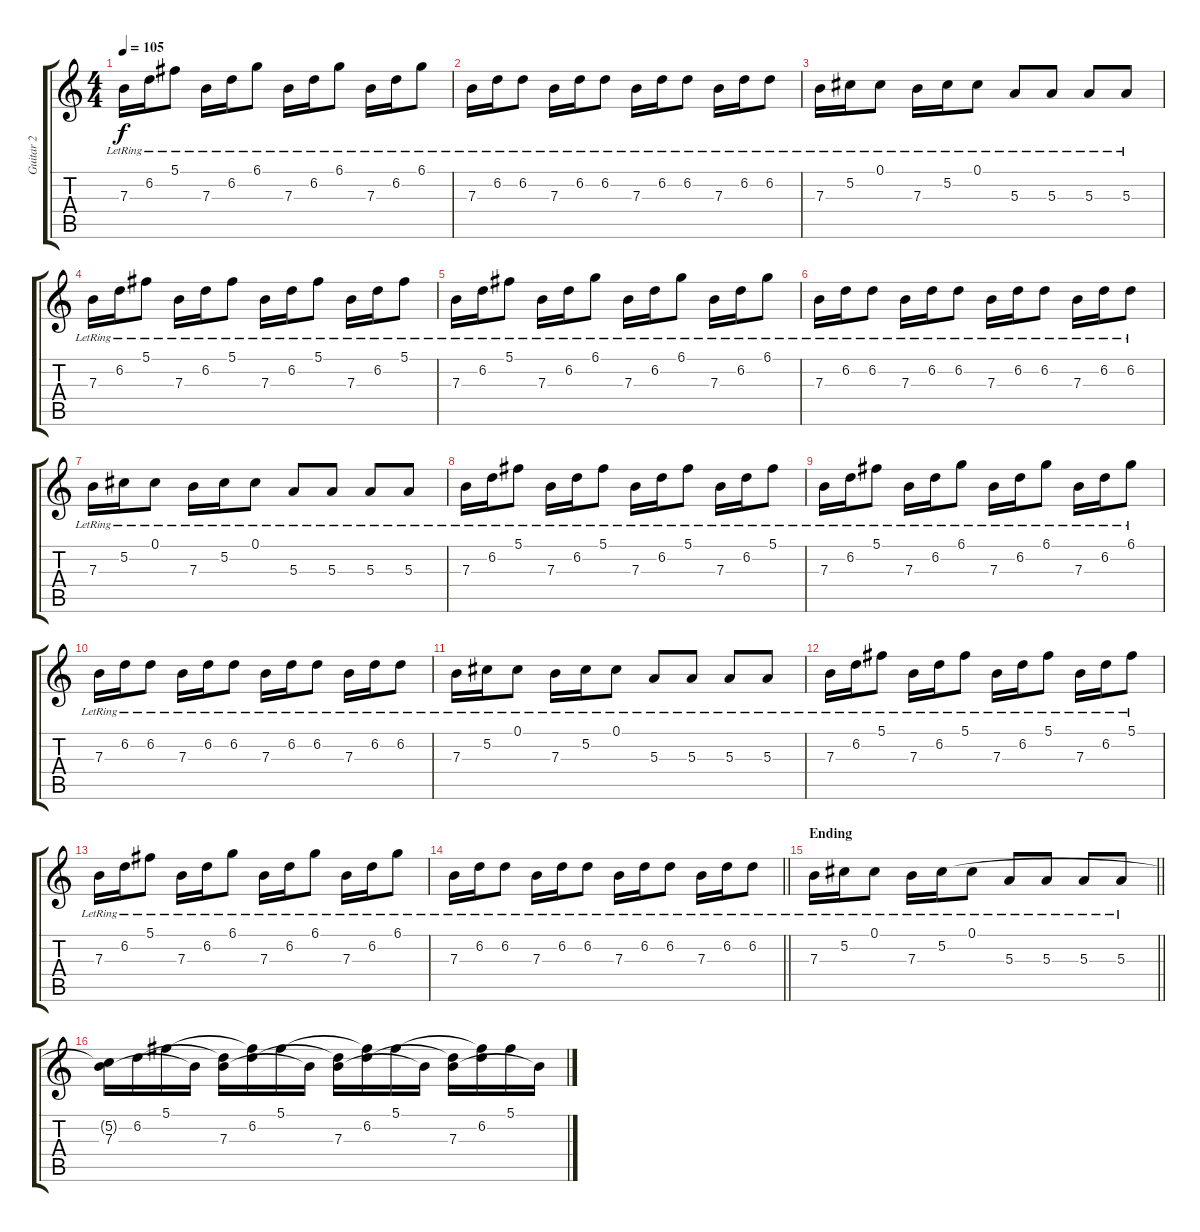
\track ("Guitar 2" "Guitar 2") {instrument overdrivenguitar}
\staff {score tabs}
\tuning (Db4 Ab3 E3 B2 Gb2 B1) {hide}
\ts (4 4)
\tempo 105
\clef g2
\ks c
7.3{lr}.16{dy f volume 7 instrument electricguitarjazz} 6.2{lr}.16 5.1{lr}.8 7.3{lr}.16 6.2{lr}.16 6.1{lr}.8 7.3{lr}.16 6.2{lr}.16 6.1{lr}.8 7.3{lr}.16 6.2{lr}.16 6.1{lr}.8 |
7.3{lr}.16{volume 7 instrument electricguitarjazz} 6.2{lr}.16 6.2{lr}.8 7.3{lr}.16 6.2{lr}.16 6.2{lr}.8 7.3{lr}.16 6.2{lr}.16 6.2{lr}.8 7.3{lr}.16 6.2{lr}.16 6.2{lr}.8 |
7.3{lr}.16 5.2{lr}.16 0.1{lr}.8 7.3{lr}.16 5.2{lr}.16 0.1{lr}.8 5.3{lr}.8 5.3{lr}.8 5.3{lr}.8 5.3{lr}.8 |
7.3{lr}.16{volume 7 instrument electricguitarjazz} 6.2{lr}.16 5.1{lr}.8 7.3{lr}.16 6.2{lr}.16 5.1{lr}.8 7.3{lr}.16 6.2{lr}.16 5.1{lr}.8 7.3{lr}.16 6.2{lr}.16 5.1{lr}.8 |
7.3{lr}.16{volume 7 instrument electricguitarjazz} 6.2{lr}.16 5.1{lr}.8 7.3{lr}.16 6.2{lr}.16 6.1{lr}.8 7.3{lr}.16 6.2{lr}.16 6.1{lr}.8 7.3{lr}.16 6.2{lr}.16 6.1{lr}.8 |
7.3{lr}.16{volume 7 instrument electricguitarjazz} 6.2{lr}.16 6.2{lr}.8 7.3{lr}.16 6.2{lr}.16 6.2{lr}.8 7.3{lr}.16 6.2{lr}.16 6.2{lr}.8 7.3{lr}.16 6.2{lr}.16 6.2{lr}.8 |
7.3{lr}.16 5.2{lr}.16 0.1{lr}.8 7.3{lr}.16 5.2{lr}.16 0.1{lr}.8 5.3{lr}.8 5.3{lr}.8 5.3{lr}.8 5.3{lr}.8 |
7.3{lr}.16{volume 7 instrument electricguitarjazz} 6.2{lr}.16 5.1{lr}.8 7.3{lr}.16 6.2{lr}.16 5.1{lr}.8 7.3{lr}.16 6.2{lr}.16 5.1{lr}.8 7.3{lr}.16 6.2{lr}.16 5.1{lr}.8 |
7.3{lr}.16{volume 7 instrument electricguitarjazz} 6.2{lr}.16 5.1{lr}.8 7.3{lr}.16 6.2{lr}.16 6.1{lr}.8 7.3{lr}.16 6.2{lr}.16 6.1{lr}.8 7.3{lr}.16 6.2{lr}.16 6.1{lr}.8 |
7.3{lr}.16{volume 7 instrument electricguitarjazz} 6.2{lr}.16 6.2{lr}.8 7.3{lr}.16 6.2{lr}.16 6.2{lr}.8 7.3{lr}.16 6.2{lr}.16 6.2{lr}.8 7.3{lr}.16 6.2{lr}.16 6.2{lr}.8 |
7.3{lr}.16 5.2{lr}.16 0.1{lr}.8 7.3{lr}.16 5.2{lr}.16 0.1{lr}.8 5.3{lr}.8 5.3{lr}.8 5.3{lr}.8 5.3{lr}.8 |
7.3{lr}.16{volume 7 instrument electricguitarjazz} 6.2{lr}.16 5.1{lr}.8 7.3{lr}.16 6.2{lr}.16 5.1{lr}.8 7.3{lr}.16 6.2{lr}.16 5.1{lr}.8 7.3{lr}.16 6.2{lr}.16 5.1{lr}.8 |
7.3{lr}.16{volume 7 instrument electricguitarjazz} 6.2{lr}.16 5.1{lr}.8 7.3{lr}.16 6.2{lr}.16 6.1{lr}.8 7.3{lr}.16 6.2{lr}.16 6.1{lr}.8 7.3{lr}.16 6.2{lr}.16 6.1{lr}.8 |
\barLineRight lightlight
7.3{lr}.16{volume 7 instrument electricguitarjazz} 6.2{lr}.16 6.2{lr}.8 7.3{lr}.16 6.2{lr}.16 6.2{lr}.8 7.3{lr}.16 6.2{lr}.16 6.2{lr}.8 7.3{lr}.16 6.2{lr}.16 6.2{lr}.8 |
\section ("" "Ending")
\barLineRight lightlight
7.3{lr}.16 5.2{lr}.16 0.1{lr}.8 7.3{lr}.16 5.2{lr}.16 0.1{lr}.8 5.3{lr}.8 5.3{lr}.8 5.3{lr}.8 5.3{lr}.8 |
\section ("" "")
(5.2{t} 7.3).16 6.2.16 5.1.16 7.3{t}.16 (6.2{t} 7.3).16 (5.1{t} 6.2).16 5.1.16 7.3{t}.16 (6.2{t} 7.3).16 (5.1{t} 6.2).16 5.1.16 7.3{t}.16 (6.2{t} 7.3).16 (5.1{t} 6.2).16 5.1.16 7.3{t}.16
